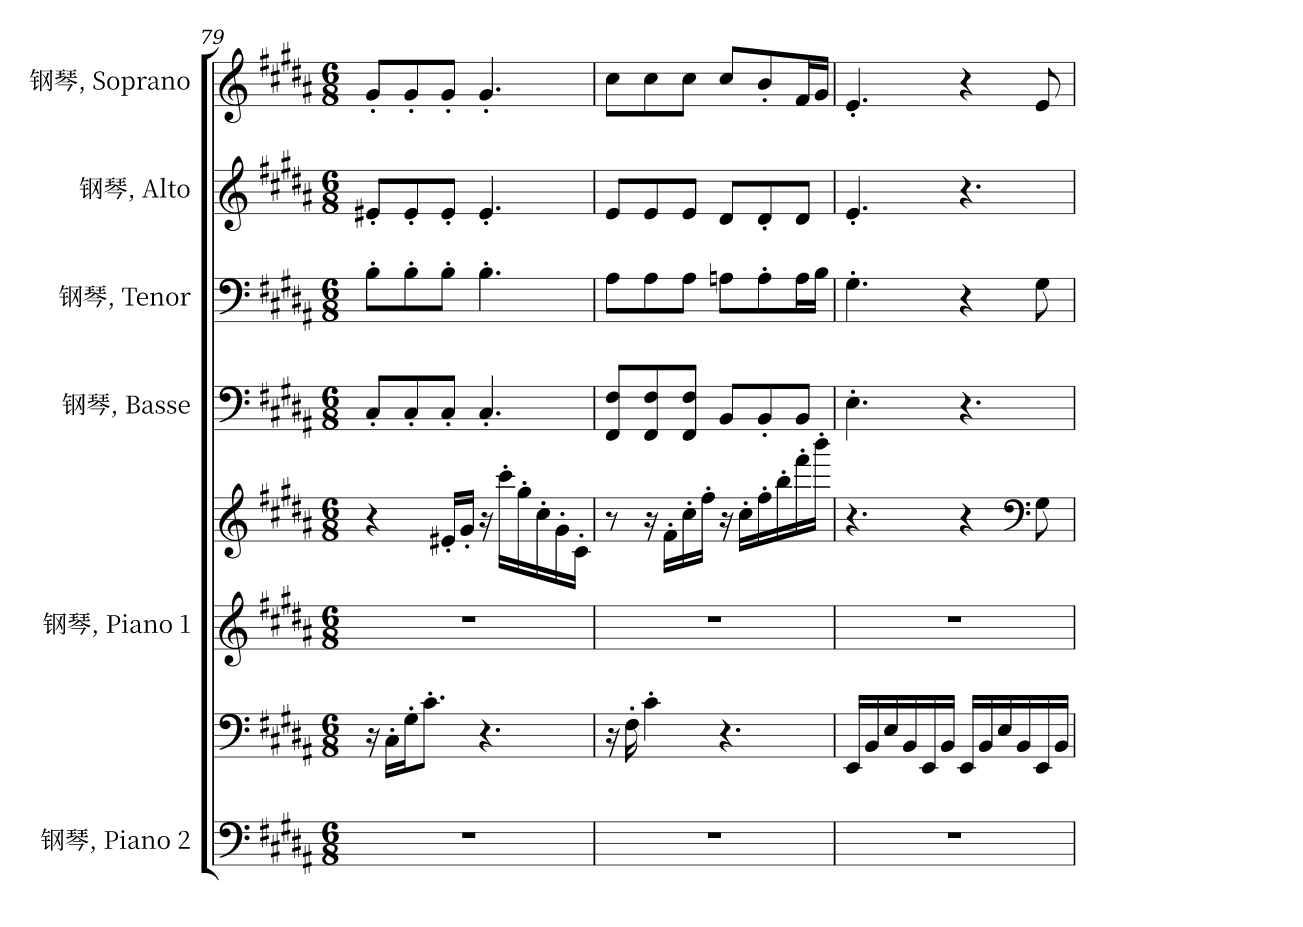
**kern	**kern	**kern	**kern	**kern	**kern	**kern	**kern
*part6	*part6	*part5	*part5	*part4	*part3	*part2	*part1
*staff8	*staff7	*staff6	*staff5	*staff4	*staff3	*staff2	*staff1
*I"钢琴, Piano 2	*	*I"钢琴, Piano 1	*	*I"钢琴, Basse	*I"钢琴, Tenor	*I"钢琴, Alto	*I"钢琴, Soprano
*I'Pno.	*	*I'Pno.	*	*	*	*	*
!!LO:PB:g=z
*clefF4	*clefF4	*clefG2	*clefG2	*clefF4	*clefF4	*clefG2	*clefG2
*k[f#c#g#d#a#]	*k[f#c#g#d#a#]	*k[f#c#g#d#a#]	*k[f#c#g#d#a#]	*k[f#c#g#d#a#]	*k[f#c#g#d#a#]	*k[f#c#g#d#a#]	*k[f#c#g#d#a#]
*M6/8	*M6/8	*M6/8	*M6/8	*M6/8	*M6/8	*M6/8	*M6/8
=79	=79	=79	=79	=79	=79	=79	=79
2.r	16r	2.r	4r	8C#'/L	8B'\L	8e#X'/L	8g#'/L
.	16C#'\LL	.	.	.	.	.	.
.	16G#'\J	.	.	8C#'/	8B'\	8e#'/	8g#'/
.	8.c#'\J	.	.	.	.	.	.
.	.	.	16e#X'/LL	8C#'/J	8B'\J	8e#'/J	8g#'/J
.	.	.	16g#'/JJ	.	.	.	.
.	4.r	.	16r	4.C#'/	4.B'\	4.e#'/	4.g#'/
.	.	.	16ccc#'\LL	.	.	.	.
.	.	.	16gg#'\	.	.	.	.
.	.	.	16cc#'\	.	.	.	.
.	.	.	16g#'\	.	.	.	.
.	.	.	16c#'\JJ	.	.	.	.
=80	=80	=80	=80	=80	=80	=80	=80
2.r	16r	2.r	8r	8FF#/ 8F#/L	8A#\L	8e/L	8cc#\L
.	16F#'\	.	.	.	.	.	.
.	4c#'\	.	16r	8FF#/ 8F#/	8A#\	8e/	8cc#\
.	.	.	16f#'\LL	.	.	.	.
.	.	.	16cc#'\	8FF#/ 8F#/J	8A#\J	8e/J	8cc#\J
.	.	.	16ff#'\JJ	.	.	.	.
.	4.r	.	16r	8BB/L	8An\L	8d#/L	8cc#/L
.	.	.	16cc#'\LL	.	.	.	.
.	.	.	16ff#'\	8BB'/	8A'\	8d#'/	8b'/
.	.	.	16bb'\	.	.	.	.
.	.	.	16fff#'\	8BB/J	16A\L	8d#/J	16f#/L
.	.	.	16bbb'\JJ	.	16B\JJ	.	16g#/JJ
=81	=81	=81	=81	=81	=81	=81	=81
2.r	16EE/LL	2.r	4.r	4.E'\	4.G#'\	4.e'/	4.e'/
.	16BB/	.	.	.	.	.	.
.	16E/	.	.	.	.	.	.
.	16BB/	.	.	.	.	.	.
.	16EE/	.	.	.	.	.	.
.	16BB/JJ	.	.	.	.	.	.
.	16EE/LL	.	4r	4.r	4r	4.r	4r
.	16BB/	.	.	.	.	.	.
.	16E/	.	.	.	.	.	.
.	16BB/	.	.	.	.	.	.
*	*	*	*clefF4	*	*	*	*
.	16EE/	.	8G#\	.	8G#\	.	8e/
.	16BB/JJ	.	.	.	.	.	.
=	=	=	=	=	=	=	=
*-	*-	*-	*-	*-	*-	*-	*-
